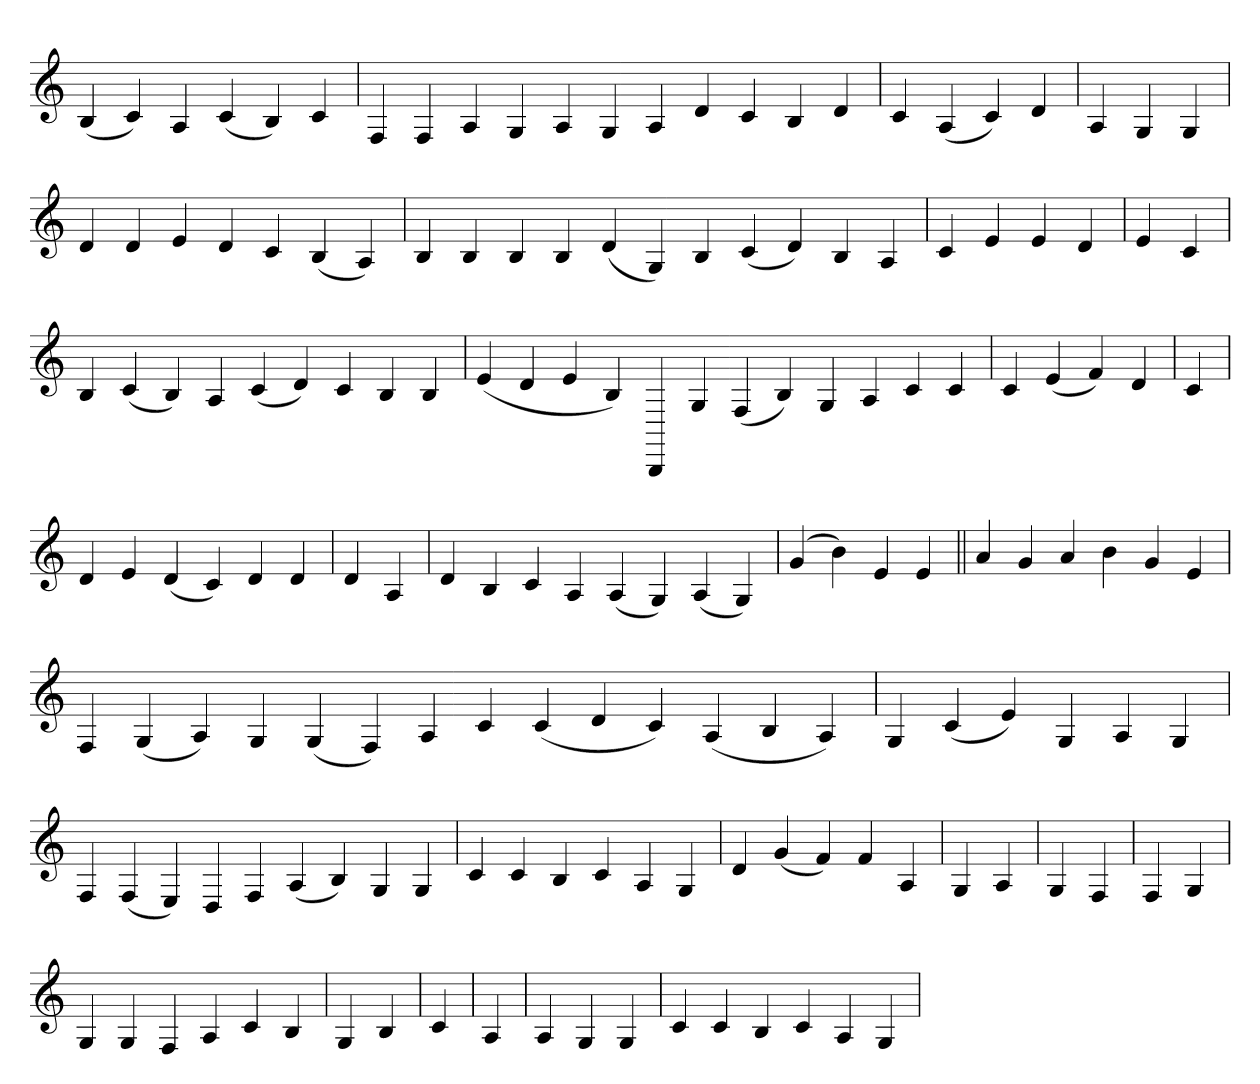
**kern
*part1
*staff1
=
(4B
4c)
4A
(4c
4B)
4c
='
4F
4F
4A
4G
4A
4G
4A
4d
4c
4B
4d
=`
4c
(4A
4c)
4d
=`
4A
4G
4G
='
4d
4d
4e
4d
4c
(4B
4A)
='
4B
4B
4B
4B
(4d
4G)
4B
(4c
4d)
4B
4A
=`
4c
4e
4e
4d
=`
4e
4c
='
4B
(4c
4B)
4A
(4c
4d)
4c
4B
4B
=
(4e
4d
4e
4B)
4BBB
4G
(4F
4B)
4G
4A
4c
4c
=`
4c
(4e
4f)
4d
=`
4c
=`
4d
4e
(4d
4c)
4d
4d
='
4d
4A
=`
4d
4B
4c
4A
(4A
4G)
(4A
4G)
=`
(4g
4b)
4e
4e
=||
4a
4g
4a
4b
4g
4e
=
4F
(4G
4A)
4G
(4G
4F)
4A
4c
(4c
4d
4c)
(4A
4B
4A)
='
4G
(4c
4e)
4G
4A
4G
=`
4F
(4F
4E)
4D
4F
(4A
4B)
4G
4G
=
4c
4c
4B
4c
4A
4G
=
4d
(4g
4f)
4f
4A
=`
4G
4A
=`
4G
4F
='
4F
4G
=`
4G
4G
4F
4A
4c
4B
=`
4G
4B
=`
4c
=`
4A
=`
4A
4G
4G
='
4c
4c
4B
4c
4A
4G
='
*-
